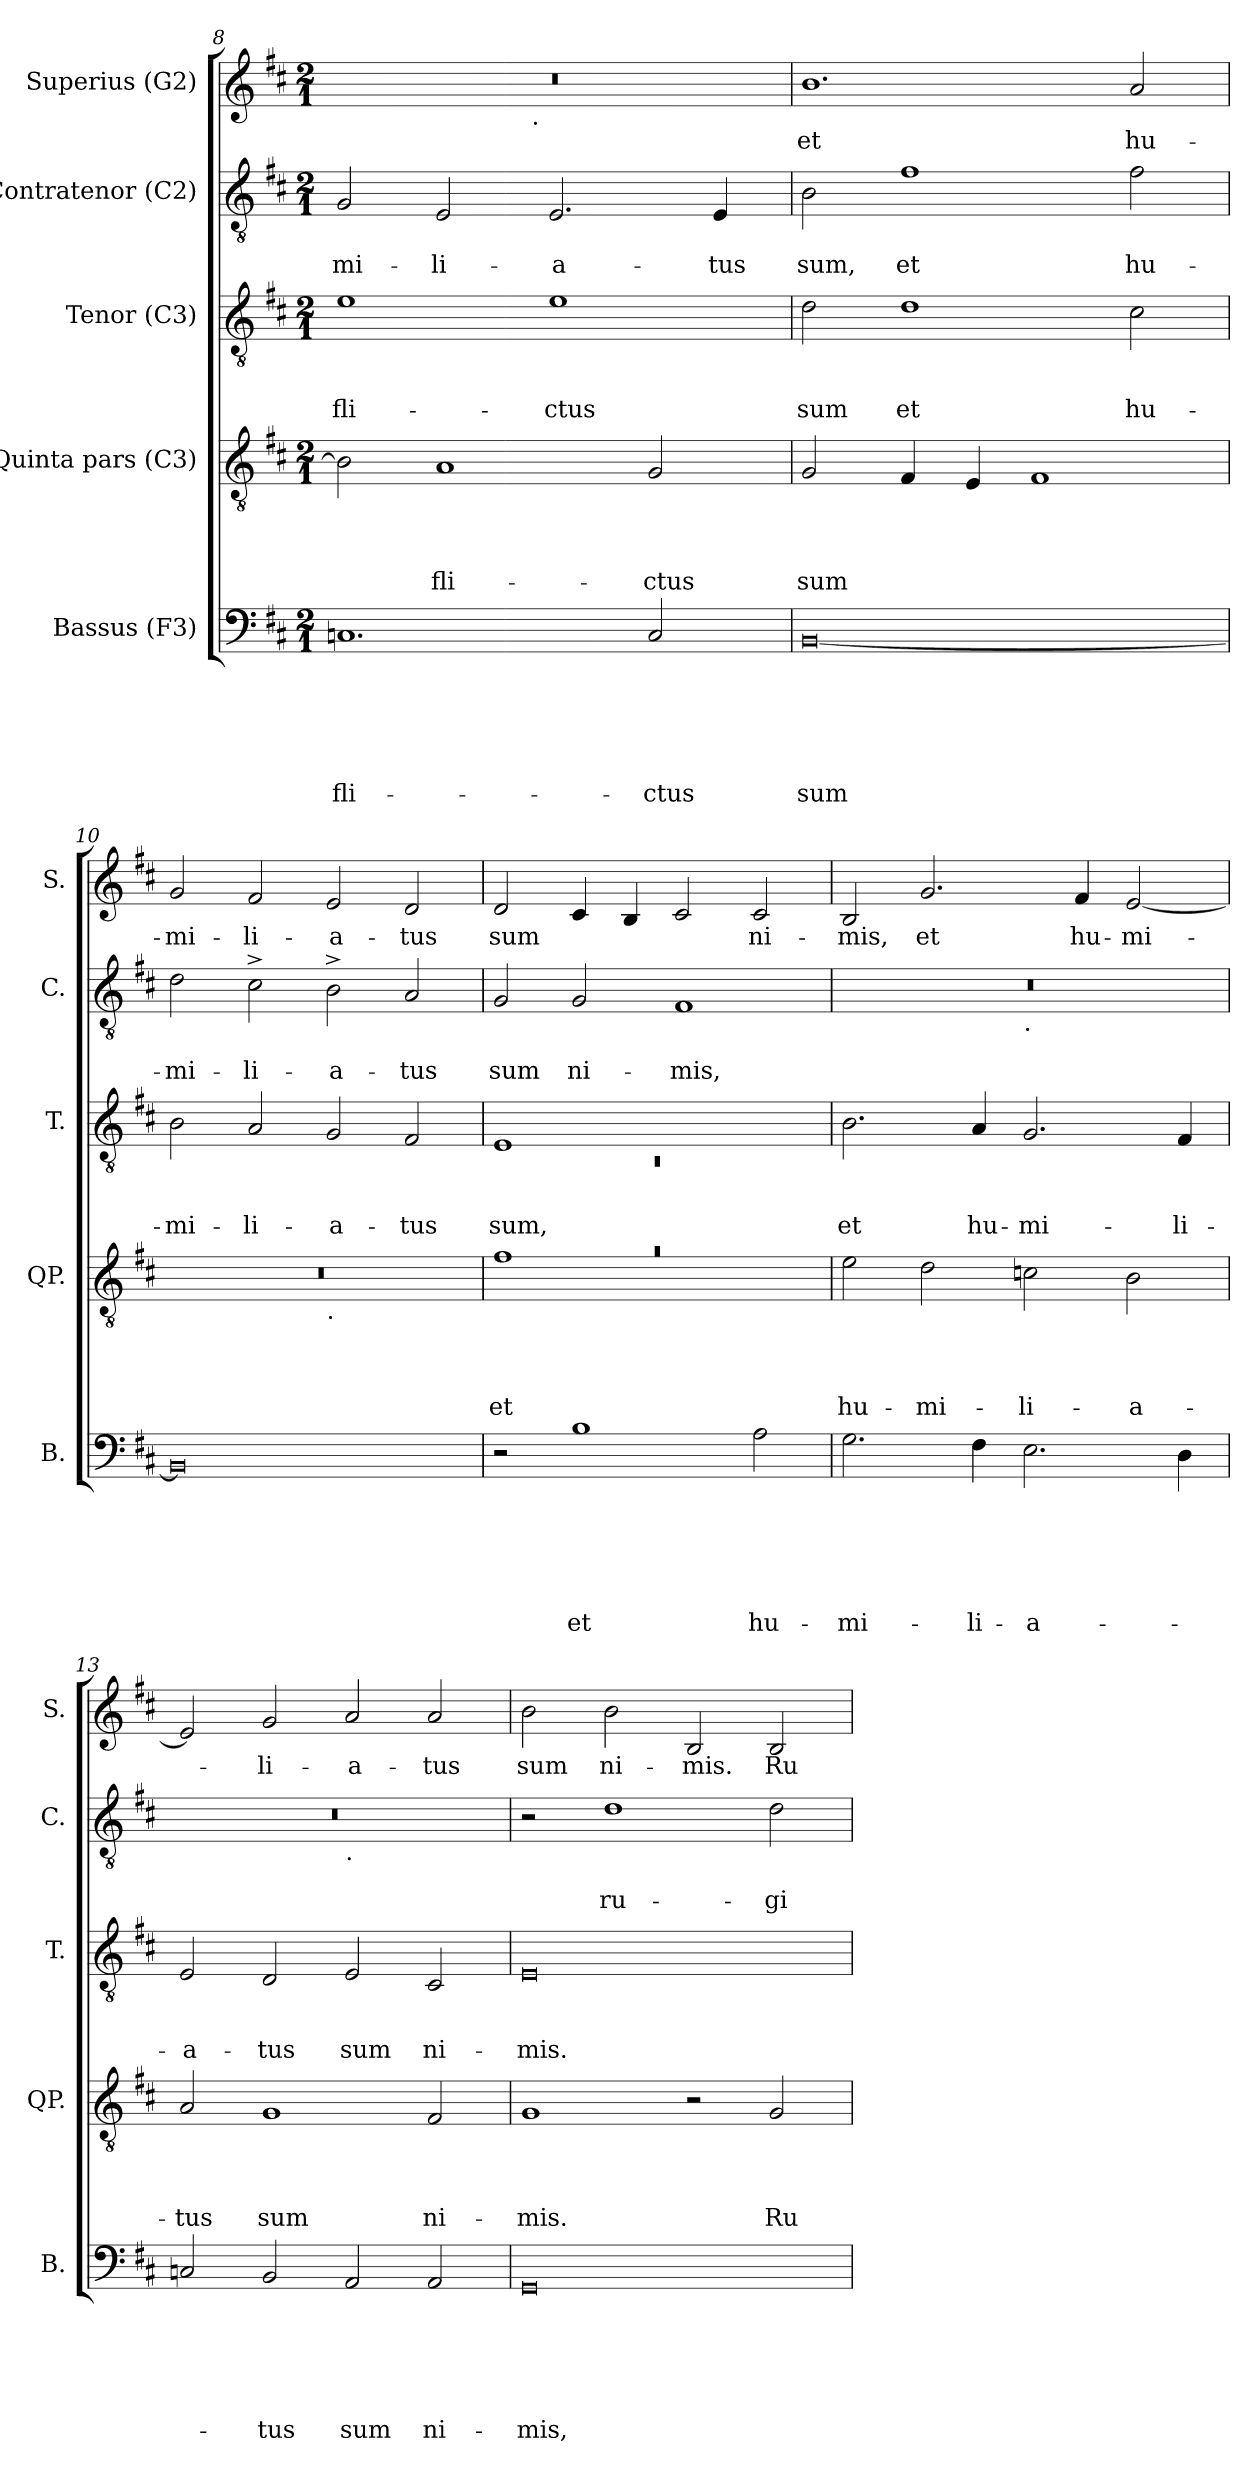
**kern	**text	**text	**text	**text	**text	**text	**kern	**text	**text	**text	**text	**kern	**text	**text	**text	**kern	**text	**text	**kern	**text
*part5	*part5	*part5	*part5	*part5	*part5	*part5	*part4	*part4	*part4	*part4	*part4	*part3	*part3	*part3	*part3	*part2	*part2	*part2	*part1	*part1
*staff5	*staff5	*staff5	*staff5	*staff5	*staff5	*staff5	*staff4	*staff4	*staff4	*staff4	*staff4	*staff3	*staff3	*staff3	*staff3	*staff2	*staff2	*staff2	*staff1	*staff1
*I"Bassus (F3)	*	*	*	*	*	*	*I"Quinta pars (C3)	*	*	*	*	*I"Tenor (C3)	*	*	*	*I"Contratenor (C2)	*	*	*I"Superius (G2)	*
*I'B.	*	*	*	*	*	*	*I'QP.	*	*	*	*	*I'T.	*	*	*	*I'C.	*	*	*I'S.	*
*clefF4	*	*	*	*	*	*	*clefGv2	*	*	*	*	*clefGv2	*	*	*	*clefGv2	*	*	*clefG2	*
*k[f#c#]	*	*	*	*	*	*	*k[f#c#]	*	*	*	*	*k[f#c#]	*	*	*	*k[f#c#]	*	*	*k[f#c#]	*
*D:	*	*	*	*	*	*	*D:	*	*	*	*	*D:	*	*	*	*D:	*	*	*D:	*
*M2/1	*	*	*	*	*	*	*M2/1	*	*	*	*	*M2/1	*	*	*	*M2/1	*	*	*M2/1	*
=8	=8	=8	=8	=8	=8	=8	=8	=8	=8	=8	=8	=8	=8	=8	=8	=8	=8	=8	=8	=8
!	!	!	!	!	!	!LO:LY:b	!	!	!	!	!	!	!	!	!LO:LY:b	!	!	!LO:LY:b	!	!
*	*	*	*	*	*	*	*	*	*	*	*	*	*	*	*	*	*	*	*^	*
1.Cn	.	.	.	.	.	-fli-	2B\]	.	.	.	.	1e	.	.	-fli-	2G/	.	-mi-	0r	2ryy	.
!	!	!	!	!	!	!	!	!	!	!	!LO:LY:b	!	!	!	!	!	!	!LO:LY:b	!	!	!
.	.	.	.	.	.	.	1A	.	.	.	-fli-	.	.	.	.	2E/	.	-li-	.	4...ryy	.
!	!	!	!	!	!	!	!	!	!	!	!	!	!	!	!	!	!	!	!	!LO:TX:b:t=.	!
.	.	.	.	.	.	.	.	.	.	.	.	.	.	.	.	.	.	.	.	1ryy	.
!	!	!	!	!	!	!	!	!	!	!	!	!	!	!	!LO:LY:b	!	!	!LO:LY:b	!	!	!
.	.	.	.	.	.	.	.	.	.	.	.	1e	.	.	-ctus	2.E/	.	-a-	.	.	.
!	!	!	!	!	!	!LO:LY:b	!	!	!	!	!LO:LY:b	!	!	!	!	!	!	!	!	!	!
2C/	.	.	.	.	.	-ctus	2G/	.	.	.	-ctus	.	.	.	.	.	.	.	.	.	.
!	!	!	!	!	!	!	!	!	!	!	!	!	!	!	!	!	!	!LO:LY:b	!	!	!
.	.	.	.	.	.	.	.	.	.	.	.	.	.	.	.	4E/	.	-tus	.	.	.
.	.	.	.	.	.	.	.	.	.	.	.	.	.	.	.	.	.	.	.	32ryy	.
!!LO:LB:g=z
=9	=9	=9	=9	=9	=9	=9	=9	=9	=9	=9	=9	=9	=9	=9	=9	=9	=9	=9	=9	=9	=9
!	!	!	!	!	!	!LO:LY:b	!	!	!	!	!LO:LY:b	!	!	!	!LO:LY:b	!	!	!LO:LY:b	!	!	!LO:LY:b
*	*	*	*	*	*	*	*	*	*	*	*	*	*	*	*	*	*	*	*v	*v	*
[<0BB	.	.	.	.	.	sum	2G/	.	.	.	sum	2d\	.	.	sum	2B\	.	sum,	1.b	et
!	!	!	!	!	!	!	!	!	!	!	!	!	!	!	!LO:LY:b	!	!	!LO:LY:b	!	!
.	.	.	.	.	.	.	4F#/	.	.	.	.	1d	.	.	et	1f#	.	et	.	.
.	.	.	.	.	.	.	4E/	.	.	.	.	.	.	.	.	.	.	.	.	.
.	.	.	.	.	.	.	1F#	.	.	.	.	.	.	.	.	.	.	.	.	.
!	!	!	!	!	!	!	!	!	!	!	!	!	!	!	!LO:LY:b	!	!	!LO:LY:b	!	!LO:LY:b
.	.	.	.	.	.	.	.	.	.	.	.	2c#\	.	.	hu-	2f#\	.	hu-	2a/	hu-
=10	=10	=10	=10	=10	=10	=10	=10	=10	=10	=10	=10	=10	=10	=10	=10	=10	=10	=10	=10	=10
!	!	!	!	!	!	!	!	!	!	!	!	!	!	!	!LO:LY:b	!	!	!LO:LY:b	!	!LO:LY:b
*	*	*	*	*	*	*	*^	*	*	*	*	*	*	*	*	*	*	*	*	*
0BB]	.	.	.	.	.	.	0r	1ryy	.	.	.	.	2B\	.	.	-mi-	2d\	.	-mi-	2g/	-mi-
!	!	!	!	!	!	!	!	!	!	!	!	!	!	!	!	!LO:LY:b	!	!	!LO:LY:b	!	!LO:LY:b
.	.	.	.	.	.	.	.	.	.	.	.	.	2A/	.	.	-li-	2c#^>\	.	-li-	2f#/	-li-
!	!	!	!	!	!	!	!	!LO:TX:b:t=.	!	!	!	!	!	!	!	!	!	!	!	!	!
!	!	!	!	!	!	!	!	!	!	!	!	!	!	!	!	!LO:LY:b	!	!	!LO:LY:b	!	!LO:LY:b
.	.	.	.	.	.	.	.	1ryy	.	.	.	.	2G/	.	.	-a-	2B^>\	.	-a-	2e/	-a-
!	!	!	!	!	!	!	!	!	!	!	!	!	!	!	!	!LO:LY:b	!	!	!LO:LY:b	!	!LO:LY:b
.	.	.	.	.	.	.	.	.	.	.	.	.	2F#/	.	.	-tus	2A/	.	-tus	2d/	-tus
=11	=11	=11	=11	=11	=11	=11	=11	=11	=11	=11	=11	=11	=11	=11	=11	=11	=11	=11	=11	=11	=11
*	*	*	*	*	*	*	*	*	*	*	*	*	*^	*	*	*	*	*	*	*	*
!	!	!	!	!	!	!	!LO:N:vis=1	!	!	!	!	!LO:LY:b	!	!LO:N:vis=1	!	!	!LO:LY:b	!	!	!LO:LY:b	!	!LO:LY:b
2r	.	.	.	.	.	.	0ra	1f#	.	.	.	et	1E	0rC	.	.	sum,	2G/	.	sum	2d/	sum
!	!	!	!	!	!	!LO:LY:b	!	!	!	!	!	!	!	!	!	!	!	!	!	!LO:LY:b	!	!
1B	.	.	.	.	.	et	.	.	.	.	.	.	.	.	.	.	.	2G/	.	ni-	4c#/	.
.	.	.	.	.	.	.	.	.	.	.	.	.	.	.	.	.	.	.	.	.	4B/	.
!	!	!	!	!	!	!	!	!	!	!	!	!	!	!	!	!	!	!	!	!LO:LY:b	!	!
.	.	.	.	.	.	.	.	1ryy	.	.	.	.	1ryy	.	.	.	.	1F#	.	-mis,	2c#/	.
!	!	!	!	!	!	!LO:LY:b	!	!	!	!	!	!	!	!	!	!	!	!	!	!	!	!LO:LY:b
2A\	.	.	.	.	.	hu-	.	.	.	.	.	.	.	.	.	.	.	.	.	.	2c#/	ni-
*	*	*	*	*	*	*	*v	*v	*	*	*	*	*	*	*	*	*	*	*	*	*	*
*	*	*	*	*	*	*	*	*	*	*	*	*v	*v	*	*	*	*	*	*	*	*
=12	=12	=12	=12	=12	=12	=12	=12	=12	=12	=12	=12	=12	=12	=12	=12	=12	=12	=12	=12	=12
!	!	!	!	!	!	!LO:LY:b	!	!	!	!	!LO:LY:b	!	!	!	!LO:LY:b	!	!	!	!	!LO:LY:b
*	*	*	*	*	*	*	*	*	*	*	*	*	*	*	*	*^	*	*	*	*
2.G\	.	.	.	.	.	-mi-	2e\	.	.	.	hu-	2.B\	.	.	et	0r	1ryy	.	.	2B/	-mis,
!	!	!	!	!	!	!	!	!	!	!	!LO:LY:b	!	!	!	!	!	!	!	!	!	!LO:LY:b
.	.	.	.	.	.	.	2d\	.	.	.	-mi-	.	.	.	.	.	.	.	.	2.g/	et
!	!	!	!	!	!	!LO:LY:b	!	!	!	!	!	!	!	!	!LO:LY:b	!	!	!	!	!	!
4F#\	.	.	.	.	.	-li-	.	.	.	.	.	4A/	.	.	hu-	.	.	.	.	.	.
!	!	!	!	!	!	!	!	!	!	!	!	!	!	!	!	!	!LO:TX:b:t=.	!	!	!	!
!	!	!	!	!	!	!LO:LY:b	!	!	!	!	!LO:LY:b	!	!	!	!LO:LY:b:rj	!	!	!	!	!	!
2.E\	.	.	.	.	.	-a-	2cn\	.	.	.	-li-	2.G/	.	.	-mi-	.	1ryy	.	.	.	.
!	!	!	!	!	!	!	!	!	!	!	!	!	!	!	!	!	!	!	!	!	!LO:LY:b
.	.	.	.	.	.	.	.	.	.	.	.	.	.	.	.	.	.	.	.	4f#/	hu-
!	!	!	!	!	!	!	!	!	!	!	!LO:LY:b	!	!	!	!	!	!	!	!	!	!LO:LY:b
.	.	.	.	.	.	.	2B\	.	.	.	-a-	.	.	.	.	.	.	.	.	[>2e/	-mi-
!	!	!	!	!	!	!	!	!	!	!	!	!	!	!	!LO:LY:b	!	!	!	!	!	!
4D\	.	.	.	.	.	.	.	.	.	.	.	4F#/	.	.	-li-	.	.	.	.	.	.
!!LO:PB:g=z
=13	=13	=13	=13	=13	=13	=13	=13	=13	=13	=13	=13	=13	=13	=13	=13	=13	=13	=13	=13	=13	=13
!	!	!	!	!	!	!	!	!	!	!	!LO:LY:b	!	!	!	!LO:LY:b	!	!	!	!	!	!
2Cn/	.	.	.	.	.	.	2A/	.	.	.	-tus	2E/	.	.	-a-	0r	1ryy	.	.	2e/]	.
!	!	!	!	!	!	!LO:LY:b	!	!	!	!	!LO:LY:b	!	!	!	!LO:LY:b	!	!	!	!	!	!LO:LY:b
2BB/	.	.	.	.	.	-tus	1G	.	.	.	sum	2D/	.	.	-tus	.	.	.	.	2g/	-li-
!	!	!	!	!	!	!	!	!	!	!	!	!	!	!	!	!	!LO:TX:b:t=.	!	!	!	!
!	!	!	!	!	!	!LO:LY:b	!	!	!	!	!	!	!	!	!LO:LY:b	!	!	!	!	!	!LO:LY:b
2AA/	.	.	.	.	.	sum	.	.	.	.	.	2E/	.	.	sum	.	1ryy	.	.	2a/	-a-
!	!	!	!	!	!	!LO:LY:b	!	!	!	!	!LO:LY:b	!	!	!	!LO:LY:b	!	!	!	!	!	!LO:LY:b
2AA/	.	.	.	.	.	ni-	2F#/	.	.	.	ni-	2C#/	.	.	ni-	.	.	.	.	2a/	-tus
=14	=14	=14	=14	=14	=14	=14	=14	=14	=14	=14	=14	=14	=14	=14	=14	=14	=14	=14	=14	=14	=14
!	!	!	!	!	!	!LO:LY:b	!	!	!	!	!LO:LY:b	!	!	!	!LO:LY:b	!	!	!	!	!	!LO:LY:b
*	*	*	*	*	*	*	*	*	*	*	*	*	*	*	*	*v	*v	*	*	*	*
0GG	.	.	.	.	.	-mis,	1G	.	.	.	-mis.	0E	.	.	-mis.	2r	.	.	2b\	sum
!	!	!	!	!	!	!	!	!	!	!	!	!	!	!	!	!	!	!LO:LY:b	!	!LO:LY:b
.	.	.	.	.	.	.	.	.	.	.	.	.	.	.	.	1d	.	ru-	2b\	ni-
!	!	!	!	!	!	!	!	!	!	!	!	!	!	!	!	!	!	!	!	!LO:LY:b
.	.	.	.	.	.	.	2r	.	.	.	.	.	.	.	.	.	.	.	2B/	-mis.
!	!	!	!	!	!	!	!	!	!	!	!LO:LY:b	!	!	!	!	!	!	!LO:LY:b	!	!LO:LY:b
.	.	.	.	.	.	.	2G/	.	.	.	Ru-	.	.	.	.	2d\	.	-gi-	2B/	Ru-
=	=	=	=	=	=	=	=	=	=	=	=	=	=	=	=	=	=	=	=	=
*-	*-	*-	*-	*-	*-	*-	*-	*-	*-	*-	*-	*-	*-	*-	*-	*-	*-	*-	*-	*-
